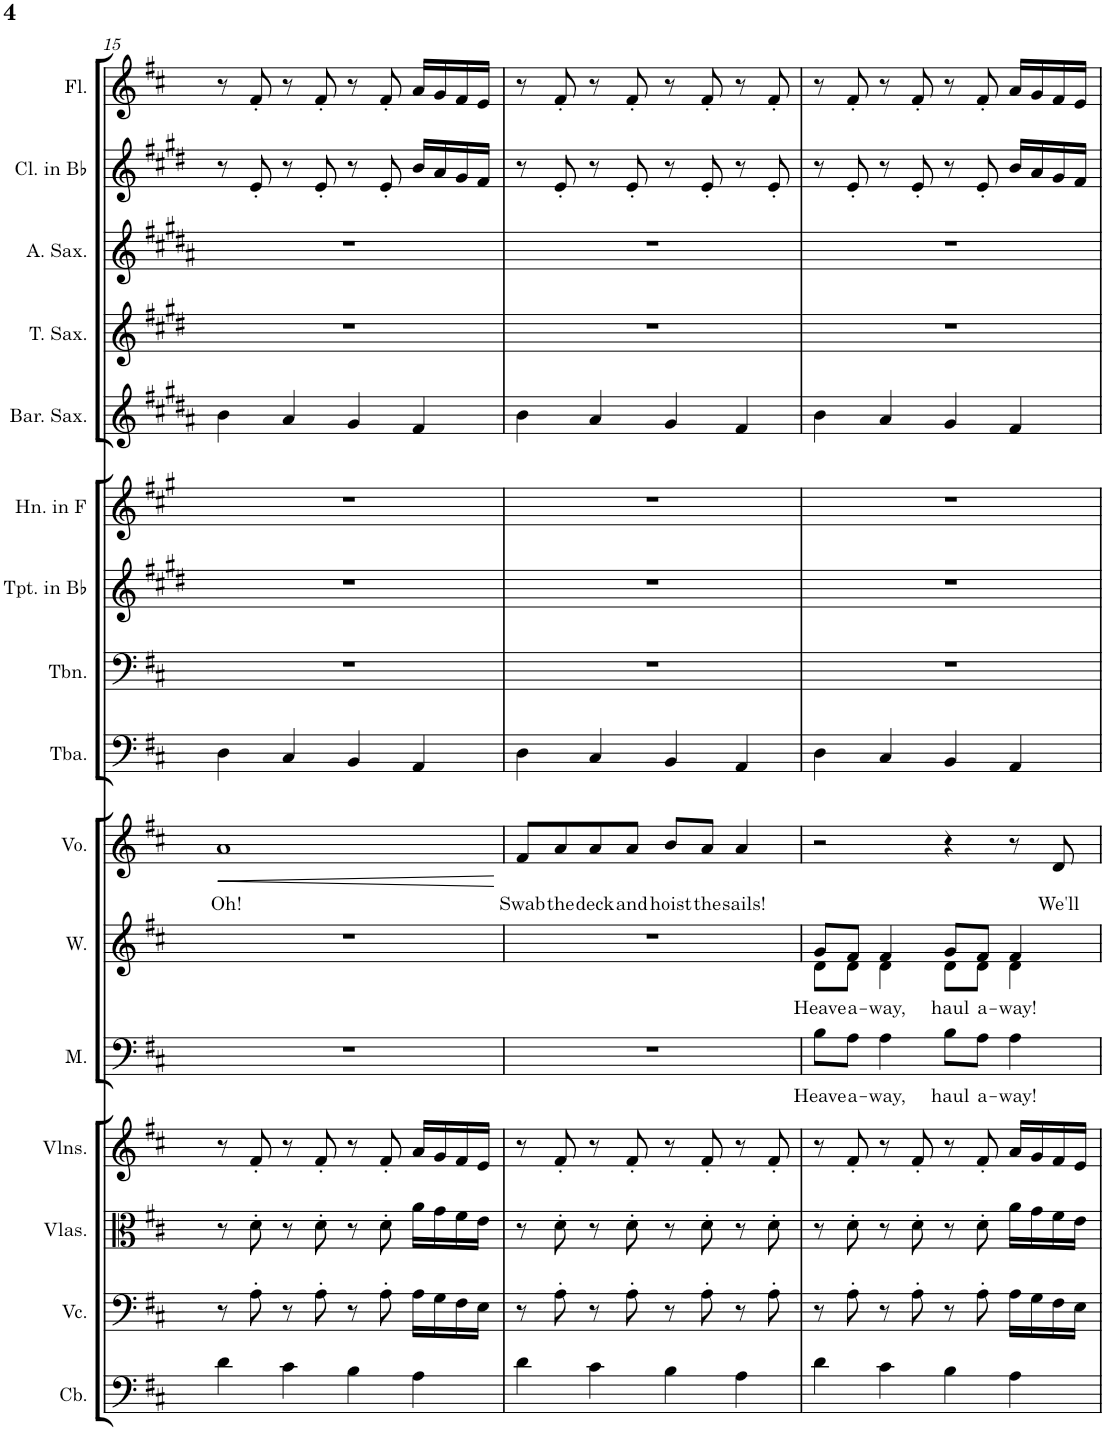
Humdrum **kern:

**kern	**kern	**kern	**kern	**kern	**text	**kern	**text	**kern	**text	**dynam	**kern	**kern	**kern	**kern	**kern	**kern	**kern	**kern	**kern
*part16	*part15	*part14	*part13	*part12	*part12	*part11	*part11	*part10	*part10	*part10	*part9	*part8	*part7	*part6	*part5	*part4	*part3	*part2	*part1
*staff16	*staff15	*staff14	*staff13	*staff12	*staff12	*staff11	*staff11	*staff10	*staff10	*staff10	*staff9	*staff8	*staff7	*staff6	*staff5	*staff4	*staff3	*staff2	*staff1
*I"Contrabass	*I"Violoncello	*I"Violas	*I"Violins	*I"Men	*	*I"Women	*	*I"Voice	*	*	*I"Tuba	*I"Trombone	*I"Trumpet in Bb	*I"Horn in F	*I"Baritone Saxophone	*I"Tenor Saxophone	*I"Alto Saxophone	*I"Clarinet in Bb	*I"Flute
*I'Cb.	*I'Vc.	*I'Vlas.	*I'Vlns.	*I'M.	*	*I'W.	*	*I'Vo.	*	*	*I'Tba.	*I'Tbn.	*I'Tpt. in Bb	*I'Hn. in F	*I'Bar. Sax.	*I'T. Sax.	*I'A. Sax.	*I'Cl. in Bb	*I'Fl.
!!LO:PB:g=z
*clefF4	*clefF4	*clefC3	*clefG2	*clefF4	*	*clefG2	*	*clefG2	*	*	*clefF4	*clefF4	*clefG2	*clefG2	*clefG2	*clefG2	*clefG2	*clefG2	*clefG2
*Trd7c12	*	*	*	*	*	*	*	*	*	*	*	*	*Trd1c2	*Trd4c7	*Trd12c21	*Trd8c14	*Trd5c9	*Trd1c2	*
*k[f#c#]	*k[f#c#]	*k[f#c#]	*k[f#c#]	*k[f#c#]	*	*k[f#c#]	*	*k[f#c#]	*	*	*k[f#c#]	*k[f#c#]	*k[f#c#g#d#]	*k[f#c#g#]	*k[f#c#g#d#a#]	*k[f#c#g#d#]	*k[f#c#g#d#a#]	*k[f#c#g#d#]	*k[f#c#]
*M4/4	*M4/4	*M4/4	*M4/4	*M4/4	*	*M4/4	*	*M4/4	*	*	*M4/4	*M4/4	*M4/4	*M4/4	*M4/4	*M4/4	*M4/4	*M4/4	*M4/4
=15	=15	=15	=15	=15	=15	=15	=15	=15	=15	=15	=15	=15	=15	=15	=15	=15	=15	=15	=15
!	!	!	!	!	!	!	!	!	!LO:LY:b	!LO:HP:b	!	!	!	!	!	!	!	!	!
4d\	8r	8r	8r	1r	.	1r	.	1a	Oh!	<	4D\	1r	1r	1r	4b\	1r	1r	8r	8r
.	8A'\	8d'\	8f#'/	.	.	.	.	.	.	.	.	.	.	.	.	.	.	8e'/	8f#'/
4c#\	8r	8r	8r	.	.	.	.	.	.	.	4C#/	.	.	.	4a#/	.	.	8r	8r
.	8A'\	8d'\	8f#'/	.	.	.	.	.	.	.	.	.	.	.	.	.	.	8e'/	8f#'/
4B\	8r	8r	8r	.	.	.	.	.	.	.	4BB/	.	.	.	4g#/	.	.	8r	8r
.	8A'\	8d'\	8f#'/	.	.	.	.	.	.	.	.	.	.	.	.	.	.	8e'/	8f#'/
4A\	16A\LL	16a\LL	16a/LL	.	.	.	.	.	.	.	4AA/	.	.	.	4f#/	.	.	16b/LL	16a/LL
.	16G\	16g\	16g/	.	.	.	.	.	.	.	.	.	.	.	.	.	.	16a/	16g/
.	16F#\	16f#\	16f#/	.	.	.	.	.	.	.	.	.	.	.	.	.	.	16g#/	16f#/
.	16E\JJ	16e\JJ	16e/JJ	.	.	.	.	.	.	.	.	.	.	.	.	.	.	16f#/JJ	16e/JJ
.	.	.	.	.	.	.	.	.	.	[	.	.	.	.	.	.	.	.	.
=16	=16	=16	=16	=16	=16	=16	=16	=16	=16	=16	=16	=16	=16	=16	=16	=16	=16	=16	=16
!	!	!	!	!	!	!	!	!	!LO:LY:b	!	!	!	!	!	!	!	!	!	!
4d\	8r	8r	8r	1r	.	1r	.	8f#/L	Swab	.	4D\	1r	1r	1r	4b\	1r	1r	8r	8r
!	!	!	!	!	!	!	!	!	!LO:LY:b	!	!	!	!	!	!	!	!	!	!
.	8A'\	8d'\	8f#'/	.	.	.	.	8a/	the	.	.	.	.	.	.	.	.	8e'/	8f#'/
!	!	!	!	!	!	!	!	!	!LO:LY:b	!	!	!	!	!	!	!	!	!	!
4c#\	8r	8r	8r	.	.	.	.	8a/	deck	.	4C#/	.	.	.	4a#/	.	.	8r	8r
!	!	!	!	!	!	!	!	!	!LO:LY:b	!	!	!	!	!	!	!	!	!	!
.	8A'\	8d'\	8f#'/	.	.	.	.	8a/J	and	.	.	.	.	.	.	.	.	8e'/	8f#'/
!	!	!	!	!	!	!	!	!	!LO:LY:b	!	!	!	!	!	!	!	!	!	!
4B\	8r	8r	8r	.	.	.	.	8b/L	hoist	.	4BB/	.	.	.	4g#/	.	.	8r	8r
!	!	!	!	!	!	!	!	!	!LO:LY:b	!	!	!	!	!	!	!	!	!	!
.	8A'\	8d'\	8f#'/	.	.	.	.	8a/J	the	.	.	.	.	.	.	.	.	8e'/	8f#'/
!	!	!	!	!	!	!	!	!	!LO:LY:b	!	!	!	!	!	!	!	!	!	!
4A\	8r	8r	8r	.	.	.	.	4a/	sails!	.	4AA/	.	.	.	4f#/	.	.	8r	8r
.	8A'\	8d'\	8f#'/	.	.	.	.	.	.	.	.	.	.	.	.	.	.	8e'/	8f#'/
=17	=17	=17	=17	=17	=17	=17	=17	=17	=17	=17	=17	=17	=17	=17	=17	=17	=17	=17	=17
!	!	!	!	!	!LO:LY:b	!	!LO:LY:b	!	!	!	!	!	!	!	!	!	!	!	!
*	*	*	*	*	*	*^	*	*	*	*	*	*	*	*	*	*	*	*	*
4d\	8r	8r	8r	8B\L	Heave	8g/L	8d\L	Heave	2r	.	.	4D\	1r	1r	1r	4b\	1r	1r	8r	8r
!	!	!	!	!	!LO:LY:b	!	!	!LO:LY:b	!	!	!	!	!	!	!	!	!	!	!	!
.	8A'\	8d'\	8f#'/	8A\J	a-	8f#/J	8d\J	a-	.	.	.	.	.	.	.	.	.	.	8e'/	8f#'/
!	!	!	!	!	!LO:LY:b	!	!	!LO:LY:b	!	!	!	!	!	!	!	!	!	!	!	!
4c#\	8r	8r	8r	4A\	-way,	4f#/	4d\	-way,	.	.	.	4C#/	.	.	.	4a#/	.	.	8r	8r
.	8A'\	8d'\	8f#'/	.	.	.	.	.	.	.	.	.	.	.	.	.	.	.	8e'/	8f#'/
!	!	!	!	!	!LO:LY:b	!	!	!LO:LY:b	!	!	!	!	!	!	!	!	!	!	!	!
4B\	8r	8r	8r	8B\L	haul	8g/L	8d\L	haul	4r	.	.	4BB/	.	.	.	4g#/	.	.	8r	8r
!	!	!	!	!	!LO:LY:b	!	!	!LO:LY:b	!	!	!	!	!	!	!	!	!	!	!	!
.	8A'\	8d'\	8f#'/	8A\J	a-	8f#/J	8d\J	a-	.	.	.	.	.	.	.	.	.	.	8e'/	8f#'/
!	!	!	!	!	!LO:LY:b	!	!	!LO:LY:b	!	!	!	!	!	!	!	!	!	!	!	!
4A\	16A\LL	16a\LL	16a/LL	4A\	-way!	4f#/	4d\	-way!	8r	.	.	4AA/	.	.	.	4f#/	.	.	16b/LL	16a/LL
.	16G\	16g\	16g/	.	.	.	.	.	.	.	.	.	.	.	.	.	.	.	16a/	16g/
!	!	!	!	!	!	!	!	!	!	!LO:LY:b	!	!	!	!	!	!	!	!	!	!
.	16F#\	16f#\	16f#/	.	.	.	.	.	8d/	We'll	.	.	.	.	.	.	.	.	16g#/	16f#/
.	16E\JJ	16e\JJ	16e/JJ	.	.	.	.	.	.	.	.	.	.	.	.	.	.	.	16f#/JJ	16e/JJ
*	*	*	*	*	*	*v	*v	*	*	*	*	*	*	*	*	*	*	*	*	*
=	=	=	=	=	=	=	=	=	=	=	=	=	=	=	=	=	=	=	=
*-	*-	*-	*-	*-	*-	*-	*-	*-	*-	*-	*-	*-	*-	*-	*-	*-	*-	*-	*-
